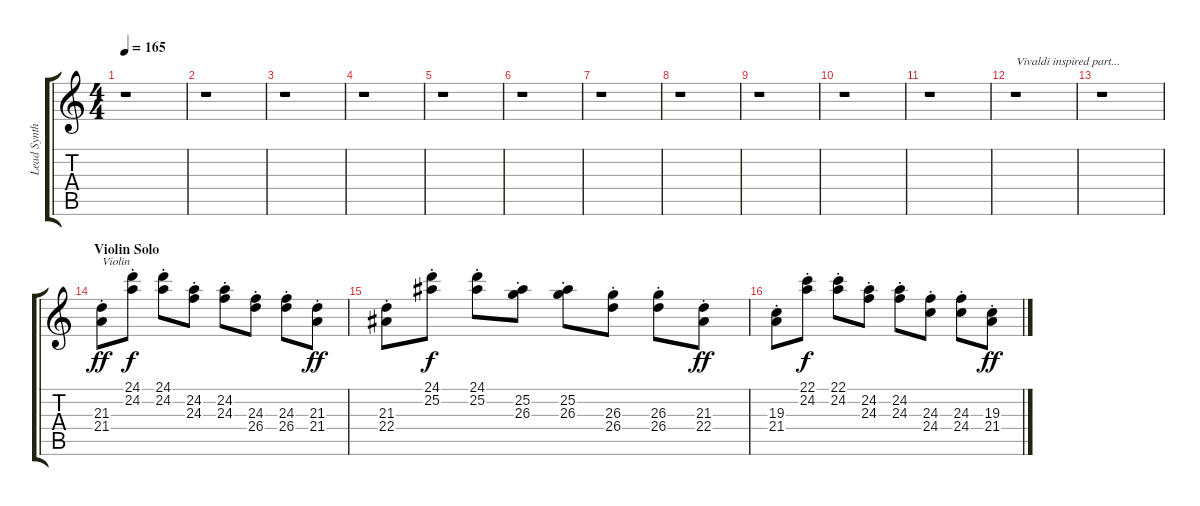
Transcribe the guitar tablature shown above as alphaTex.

\track ("Lead Synth" "Lead Synth") {instrument lead1square}
\staff {score tabs}
\tuning (D4 A3 F3 C3 G2 D2) {hide}
\ts (4 4)
\tempo 165
\clef g2
\ks c
r.1{dy ff} |
r.1 |
r.1 |
r.1 |
r.1 |
r.1 |
r.1 |
r.1 |
r.1 |
r.1 |
r.1 |
r.1{txt "Vivaldi inspired part..."} |
r.1 |
\section ("" "Violin Solo")
(21.3{st} 21.4{st}).8{txt "Violin" volume 16 balance 8 instrument violin} (24.1{st} 24.2{st}).8{dy f} (24.1{st} 24.2{st}).8 (24.2{st} 24.3{st}).8 (24.2{st} 24.3{st}).8 (24.3{st} 26.4{st}).8 (24.3{st} 26.4{st}).8 (21.3{st} 21.4{st}).8{dy ff} |
(21.3{st} 22.4{st}).8 (24.1{st} 25.2{st}).8{dy f} (24.1{st} 25.2{st}).8 (25.2{st} 26.3{st}).8 (25.2{st} 26.3{st}).8 (26.3{st} 26.4{st}).8 (26.3{st} 26.4{st}).8 (21.3{st} 22.4{st}).8{dy ff} |
(19.3{st} 21.4{st}).8 (22.1{st} 24.2{st}).8{dy f} (22.1{st} 24.2{st}).8 (24.2{st} 24.3{st}).8 (24.2{st} 24.3{st}).8 (24.3{st} 24.4{st}).8 (24.3{st} 24.4{st}).8 (19.3{st} 21.4{st}).8{dy ff}
